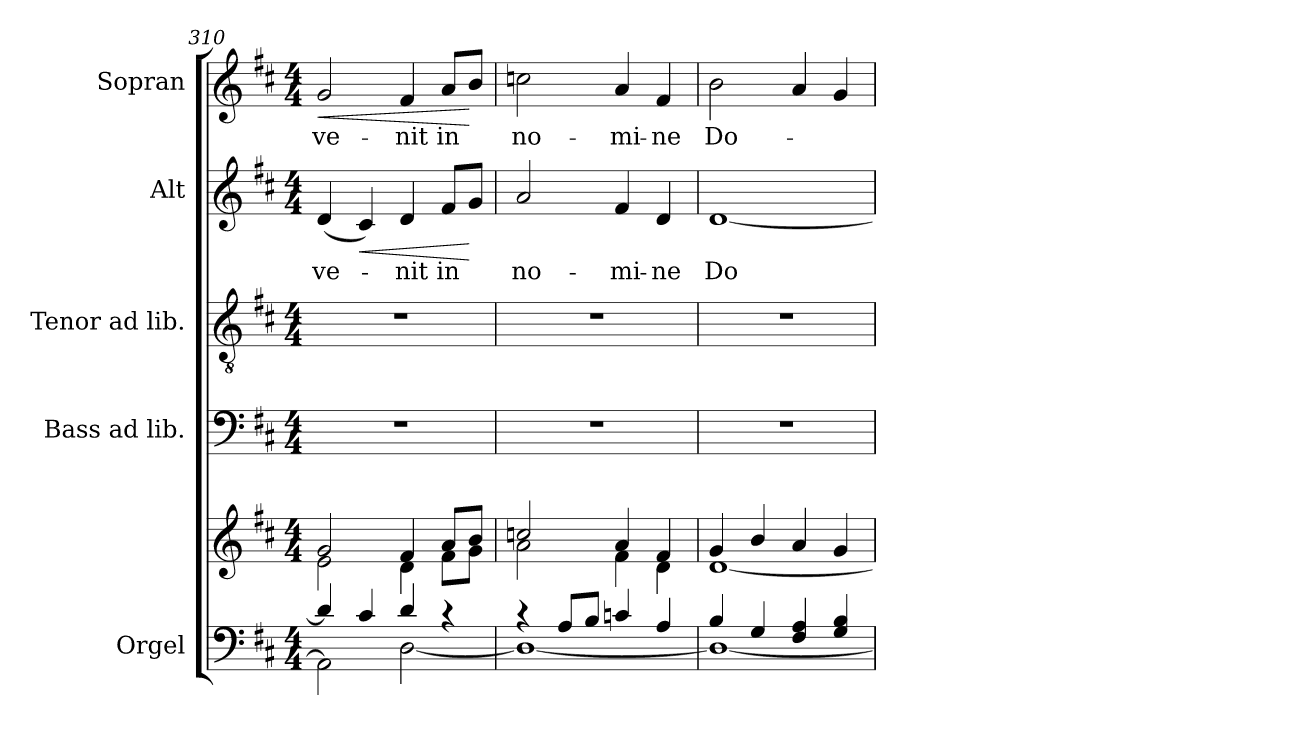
**kern	**kern	**kern	**kern	**kern	**text	**dynam	**kern	**text	**dynam
*part5	*part5	*part4	*part3	*part2	*part2	*part2	*part1	*part1	*part1
*staff6	*staff5	*staff4	*staff3	*staff2	*staff2	*staff2	*staff1	*staff1	*staff1
*I"Orgel	*	*I"Bass ad lib.	*I"Tenor ad lib.	*I"Alt	*	*	*I"Sopran	*	*
*I'Org.	*	*I'B.	*I'T.	*I'A.	*	*	*I'S.	*	*
*clefF4	*clefG2	*clefF4	*clefGv2	*clefG2	*	*	*clefG2	*	*
*k[f#c#]	*k[f#c#]	*k[f#c#]	*k[f#c#]	*k[f#c#]	*	*	*k[f#c#]	*	*
*D:	*D:	*D:	*D:	*D:	*	*	*D:	*	*
*M4/4	*M4/4	*M4/4	*M4/4	*M4/4	*	*	*M4/4	*	*
=310	=310	=310	=310	=310	=310	=310	=310	=310	=310
*^	*^	*	*	*	*	*	*	*	*
!	!	!	!	!	!	!	!LO:LY:b	!	!	!LO:LY:b	!LO:HP:b
4d/]	2AA\]	2g/	2e\	1r	1r	(<4d/	ve-	.	2g/	ve-	<
!	!	!	!	!	!	!	!	!LO:HP:b	!	!	!
4c#/	.	.	.	.	.	4c#/)	.	<	.	.	.
!	!	!	!	!	!	!	!LO:LY:b	!	!	!LO:LY:b	!
4d/	[<2D\	4f#/	4d\	.	.	4d/	-nit	.	4f#/	-nit	.
!	!	!	!	!	!	!	!LO:LY:b	!	!	!LO:LY:b	!
4rc	.	8a/L	8f#\L	.	.	8f#/L	in	.	8a/L	in	.
.	.	8b/J	8g\J	.	.	8g/J	.	[	8b/J	.	[
!!LO:LB:g=z
=311	=311	=311	=311	=311	=311	=311	=311	=311	=311	=311	=311
!	!	!	!	!	!	!	!LO:LY:b	!	!	!LO:LY:b	!
4rc	1D_	2ccn/	2a\	1r	1r	2a/	no-	.	2ccn\	no-	.
8A/L	.	.	.	.	.	.	.	.	.	.	.
8B/J	.	.	.	.	.	.	.	.	.	.	.
!	!	!	!	!	!	!	!LO:LY:b	!	!	!LO:LY:b	!
4cn/	.	4a/	4f#\	.	.	4f#/	-mi-	.	4a/	-mi-	.
!	!	!	!	!	!	!	!LO:LY:b	!	!	!LO:LY:b	!
4A/	.	4f#/	4d\	.	.	4d/	-ne	.	4f#/	-ne	.
=312	=312	=312	=312	=312	=312	=312	=312	=312	=312	=312	=312
!	!	!	!	!	!	!	!LO:LY:b	!	!	!LO:LY:b	!
4B/	1D_	4g/	[<1d	1r	1r	[1d	Do-	.	2b\	Do-	.
4G/	.	4b/	.	.	.	.	.	.	.	.	.
4F#/ 4A/	.	4a/	.	.	.	.	.	.	4a/	.	.
4G/ 4B/	.	4g/	.	.	.	.	.	.	4g/	.	.
*v	*v	*	*	*	*	*	*	*	*	*	*
*	*v	*v	*	*	*	*	*	*	*	*
=	=	=	=	=	=	=	=	=	=
*-	*-	*-	*-	*-	*-	*-	*-	*-	*-
